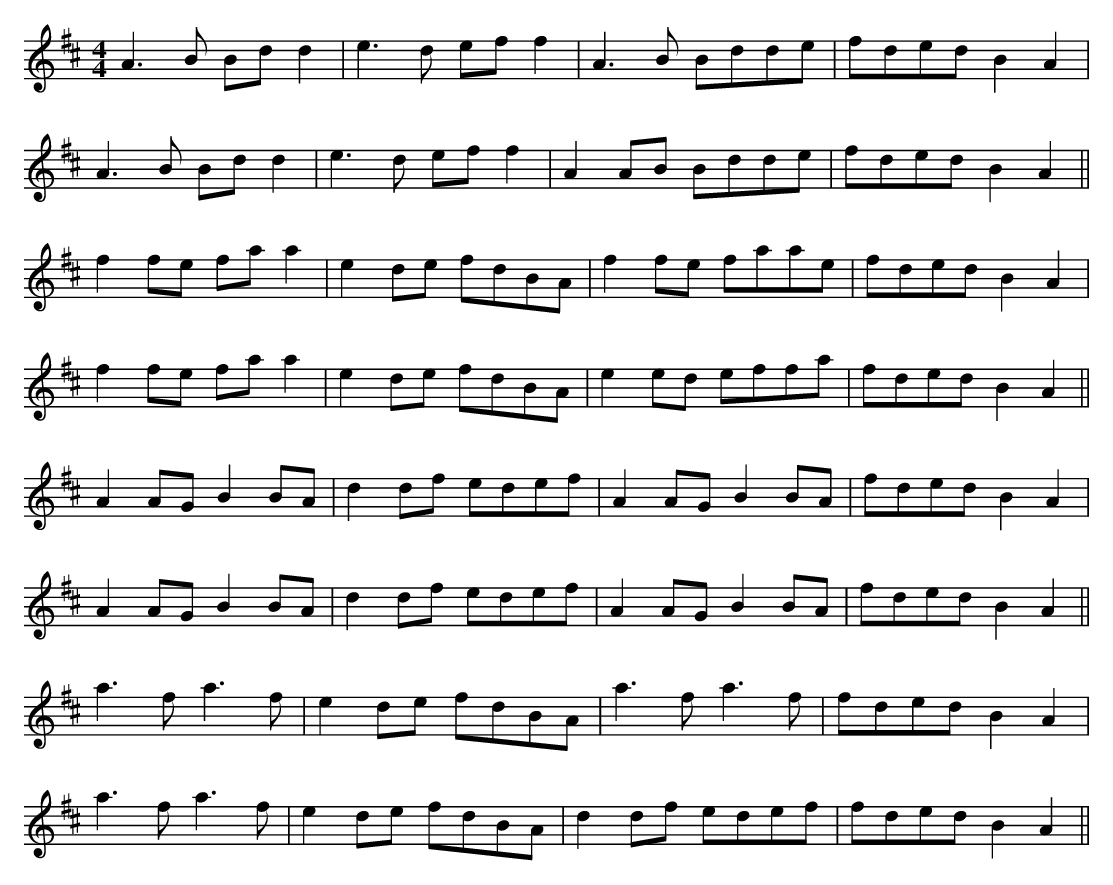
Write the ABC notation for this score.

X:1
M:4/4
K:Amix
A3B Bd d2|e3d ef f2|A3B Bdde|fded B2 A2|
A3B Bd d2|e3d ef f2|A2 AB Bdde|fded B2 A2||
f2 fe fa a2|e2 de fdBA|f2 fe faae|fded B2 A2|
f2 fe fa a2|e2 de fdBA|e2 ed effa|fded B2 A2||
A2 AG B2 BA|d2 df edef|A2 AG B2 BA|fded B2 A2|
A2 AG B2 BA|d2 df edef|A2 AG B2 BA|fded B2 A2||
a3f a3f|e2 de fdBA|a3f a3f|fded B2 A2|
a3f a3f|e2 de fdBA|d2 df edef|fded B2 A2||
